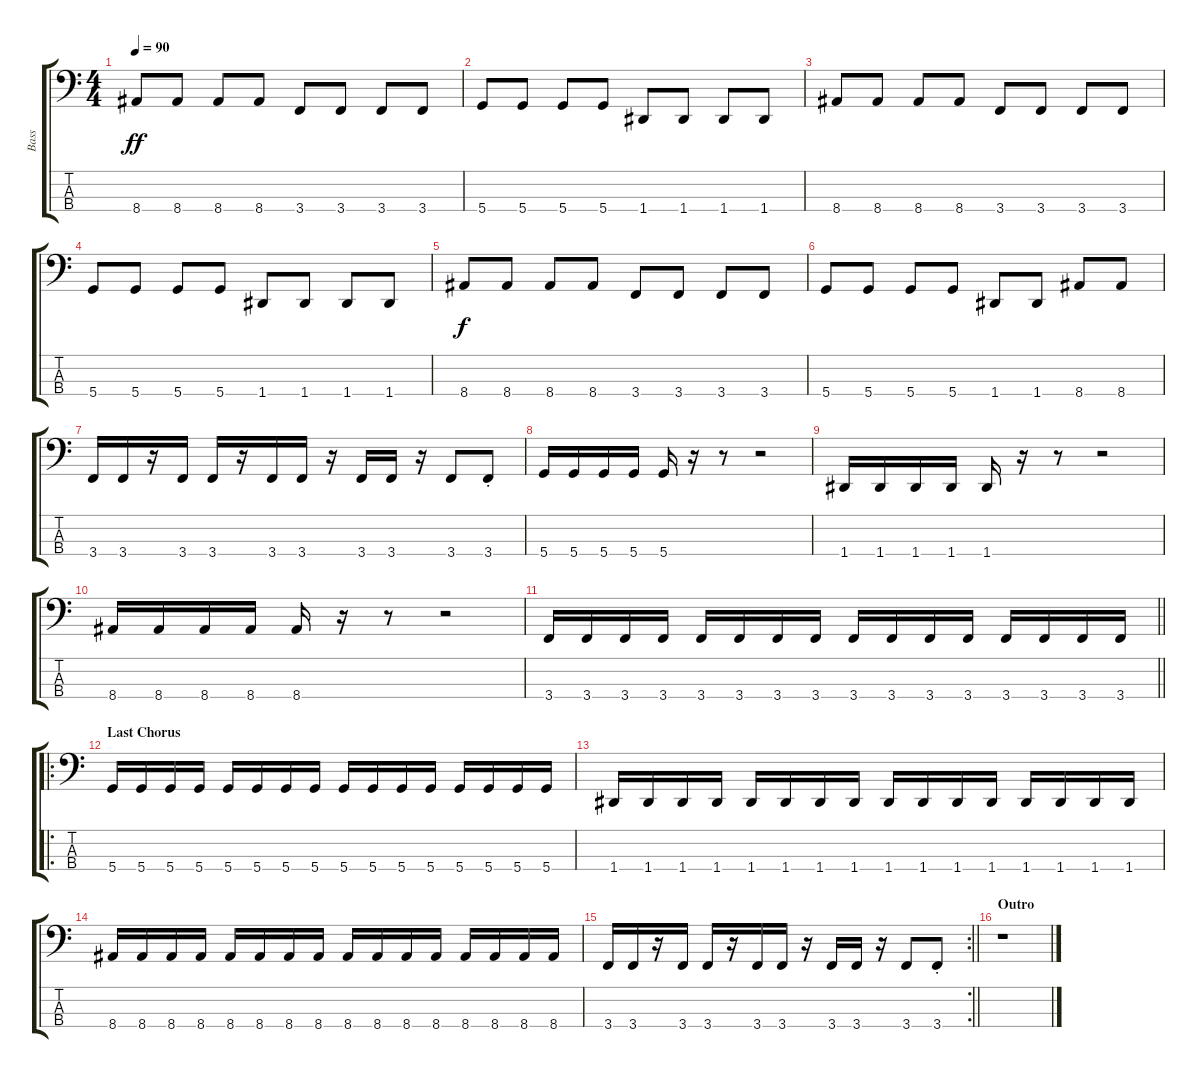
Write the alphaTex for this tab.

\track ("Bass" "Bass") {instrument electricbassfinger}
\staff {score tabs}
\tuning (F2 C2 G1 D1) {hide}
\ts (4 4)
\tempo 90
\clef f4
\ks c
8.4.8{dy ff} 8.4.8 8.4.8 8.4.8 3.4.8 3.4.8 3.4.8 3.4.8 |
5.4.8 5.4.8 5.4.8 5.4.8 1.4.8 1.4.8 1.4.8 1.4.8 |
8.4.8 8.4.8 8.4.8 8.4.8 3.4.8 3.4.8 3.4.8 3.4.8 |
5.4.8 5.4.8 5.4.8 5.4.8 1.4.8 1.4.8 1.4.8 1.4.8 |
8.4.8{dy f} 8.4.8 8.4.8 8.4.8 3.4.8 3.4.8 3.4.8 3.4.8 |
5.4.8 5.4.8 5.4.8 5.4.8 1.4.8 1.4.8 8.4.8 8.4.8 |
3.4.16 3.4.16 r.16 3.4.16 3.4.16 r.16 3.4.16 3.4.16 r.16 3.4.16 3.4.16 r.16 3.4.8 3.4{st}.8 |
5.4.16 5.4.16 5.4.16 5.4.16 5.4.16 r.16 r.8 r.2 |
1.4.16 1.4.16 1.4.16 1.4.16 1.4.16 r.16 r.8 r.2 |
8.4.16 8.4.16 8.4.16 8.4.16 8.4.16 r.16 r.8 r.2 |
\barLineRight lightlight
3.4.16 3.4.16 3.4.16 3.4.16 3.4.16 3.4.16 3.4.16 3.4.16 3.4.16 3.4.16 3.4.16 3.4.16 3.4.16 3.4.16 3.4.16 3.4.16 |
\ro
\section ("" "Last Chorus")
5.4.16 5.4.16 5.4.16 5.4.16 5.4.16 5.4.16 5.4.16 5.4.16 5.4.16 5.4.16 5.4.16 5.4.16 5.4.16 5.4.16 5.4.16 5.4.16 |
1.4.16 1.4.16 1.4.16 1.4.16 1.4.16 1.4.16 1.4.16 1.4.16 1.4.16 1.4.16 1.4.16 1.4.16 1.4.16 1.4.16 1.4.16 1.4.16 |
8.4.16 8.4.16 8.4.16 8.4.16 8.4.16 8.4.16 8.4.16 8.4.16 8.4.16 8.4.16 8.4.16 8.4.16 8.4.16 8.4.16 8.4.16 8.4.16 |
\rc 2
\barLineRight lightlight
3.4.16 3.4.16 r.16 3.4.16 3.4.16 r.16 3.4.16 3.4.16 r.16 3.4.16 3.4.16 r.16 3.4.8 3.4{st}.8 |
\section ("" "Outro")
r.1
